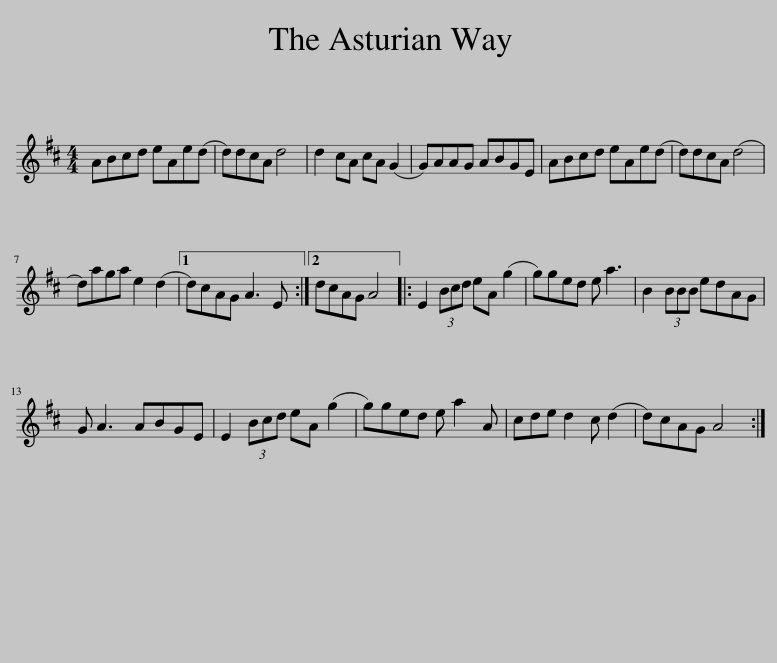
X:1
L:1/8
M:4/4
I:linebreak $
K:D
V:1 treble
V:1
 ABcd eAe(d | d)dcA d4 | d2 cA cA (G2 | G)AAG ABGE | ABcd eAe(d | %5
 d)dcA (d4 |$ d)aga e2 (d2 |1 d)cAG A3 E :|2 dcAG A4 |: E2 (3Bcd eA (g2 | %10
 g)ged e a3 | B2 (3BBB edAG |$ G A3 ABGE | E2 (3Bcd eA (g2 | g)ged e a2 A | %15
 cde d2 c (d2 | d)cAG A4 :| %17
